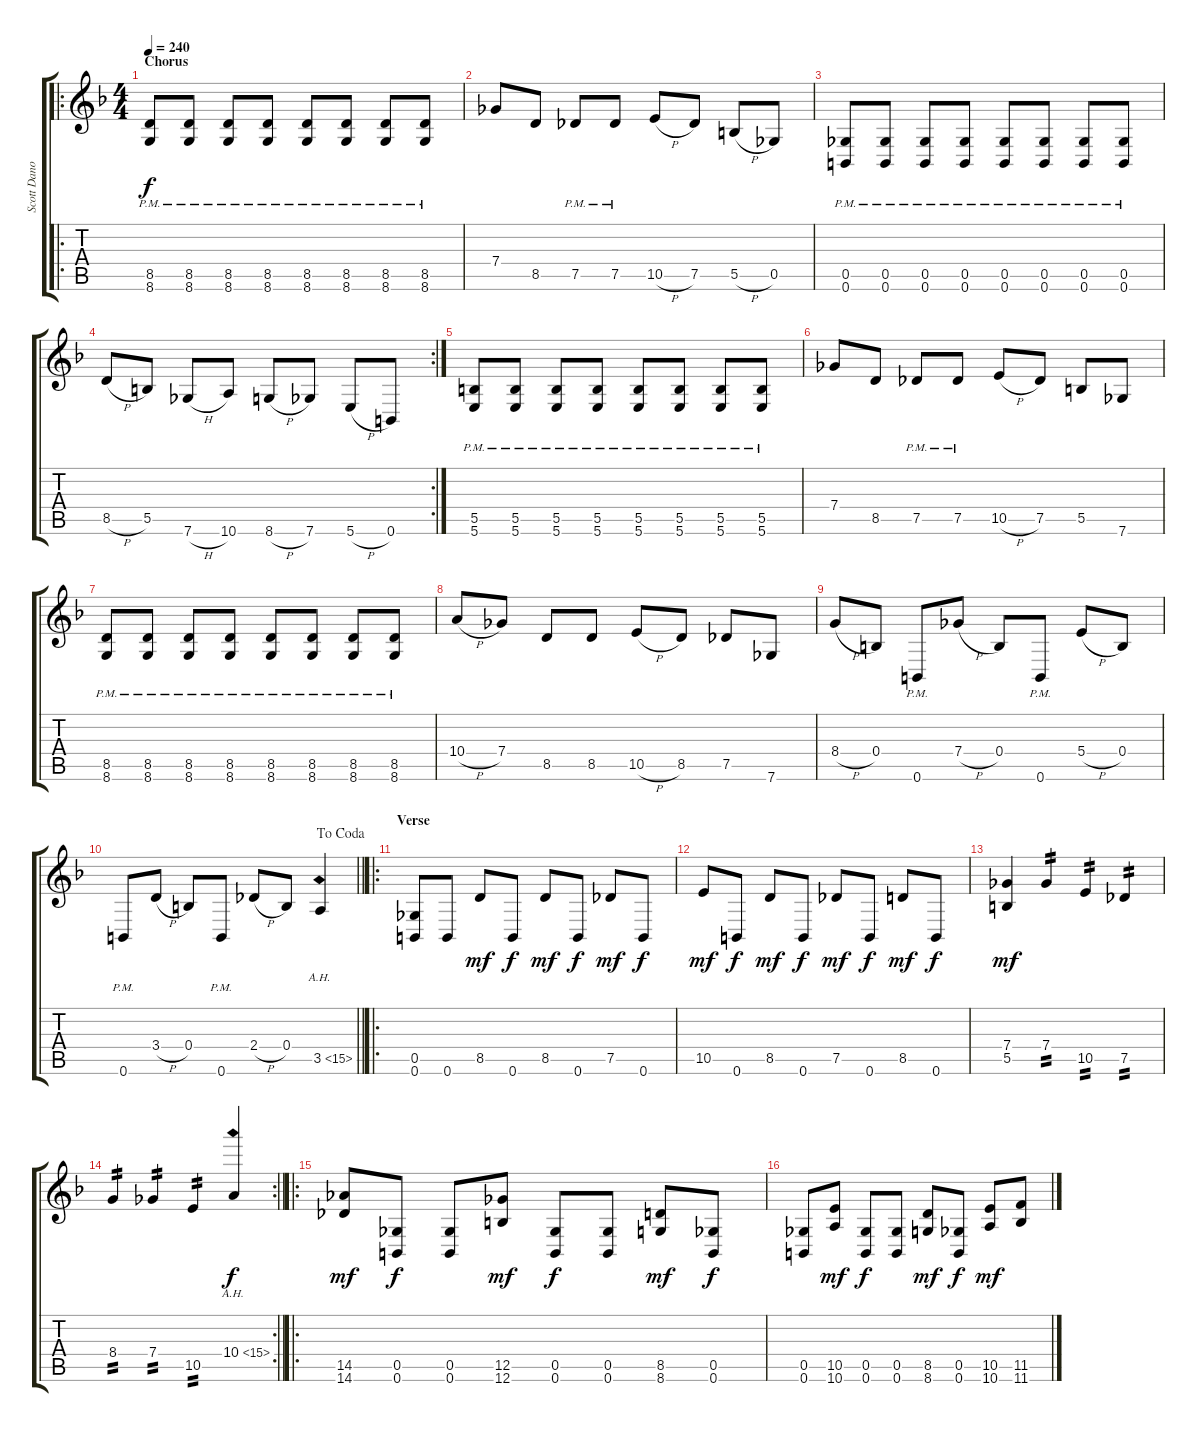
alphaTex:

\track ("Scott Danough" "Scott Dano") {instrument distortionguitar}
\staff {score tabs}
\tuning (Db4 Ab3 E3 B2 Gb2 B1) {hide}
\ro
\ts (4 4)
\section ("" "Chorus")
\tempo 240
\clef g2
\ks f
(8.5{pm} 8.6{pm}).8{dy f} (8.5{pm} 8.6{pm}).8 (8.5{pm} 8.6{pm}).8 (8.5{pm} 8.6{pm}).8 (8.5{pm} 8.6{pm}).8 (8.5{pm} 8.6{pm}).8 (8.5{pm} 8.6{pm}).8 (8.5{pm} 8.6{pm}).8 |
7.4.8 8.5.8 7.5{pm}.8 7.5{pm}.8 10.5{h}.8 7.5.8 5.5{h}.8 0.5.8 |
(0.5{pm} 0.6{pm}).8 (0.5{pm} 0.6{pm}).8 (0.5{pm} 0.6{pm}).8 (0.5{pm} 0.6{pm}).8 (0.5{pm} 0.6{pm}).8 (0.5{pm} 0.6{pm}).8 (0.5{pm} 0.6{pm}).8 (0.5{pm} 0.6{pm}).8 |
\rc 2
8.5{h}.8 5.5.8 7.6{h}.8 10.6.8 8.6{h}.8 7.6.8 5.6{h}.8 0.6.8 |
(5.5{pm} 5.6{pm}).8 (5.5{pm} 5.6{pm}).8 (5.5{pm} 5.6{pm}).8 (5.5{pm} 5.6{pm}).8 (5.5{pm} 5.6{pm}).8 (5.5{pm} 5.6{pm}).8 (5.5{pm} 5.6{pm}).8 (5.5{pm} 5.6{pm}).8 |
7.4.8 8.5.8 7.5{pm}.8 7.5{pm}.8 10.5{h}.8 7.5.8 5.5.8 7.6.8 |
(8.5{pm} 8.6{pm}).8 (8.5{pm} 8.6{pm}).8 (8.5{pm} 8.6{pm}).8 (8.5{pm} 8.6{pm}).8 (8.5{pm} 8.6{pm}).8 (8.5{pm} 8.6{pm}).8 (8.5{pm} 8.6{pm}).8 (8.5{pm} 8.6{pm}).8 |
10.4{h}.8 7.4.8 8.5.8 8.5.8 10.5{h}.8 8.5.8 7.5.8 7.6.8 |
8.4{h}.8 0.4.8 0.6{pm}.8 7.4{h}.8 0.4.8 0.6{pm}.8 5.4{h}.8 0.4.8 |
\jump dacoda
\barLineRight lightlight
0.6{pm}.8 3.4{h}.8 0.4.8 0.6{pm}.8 2.4{h}.8 0.4.8 3.5{ah 12}.4 |
\ro
\section ("" "Verse")
(0.5 0.6).8 0.6.8 8.5.8{dy mf} 0.6.8{dy f} 8.5.8{dy mf} 0.6.8{dy f} 7.5.8{dy mf} 0.6.8{dy f} |
10.5.8{dy mf} 0.6.8{dy f} 8.5.8{dy mf} 0.6.8{dy f} 7.5.8{dy mf} 0.6.8{dy f} 8.5.8{dy mf} 0.6.8{dy f} |
(7.4 5.5).4{dy mf} 7.4.4{tp 2} 10.5.4{tp 2} 7.5.4{tp 2} |
\rc 2
\barLineRight lightlight
8.4.4{tp 2} 7.4.4{tp 2} 10.5.4{tp 2} 10.4{ah 5}.4{dy f} |
\ro
(14.5 14.6).8{dy mf} (0.5 0.6).8{dy f} (0.5 0.6).8 (12.5 12.6).8{dy mf} (0.5 0.6).8{dy f} (0.5 0.6).8 (8.5 8.6).8{dy mf} (0.5 0.6).8{dy f} |
(0.5 0.6).8 (10.5 10.6).8{dy mf} (0.5 0.6).8{dy f} (0.5 0.6).8 (8.5 8.6).8{dy mf} (0.5 0.6).8{dy f} (10.5 10.6).8{dy mf} (11.5 11.6).8
